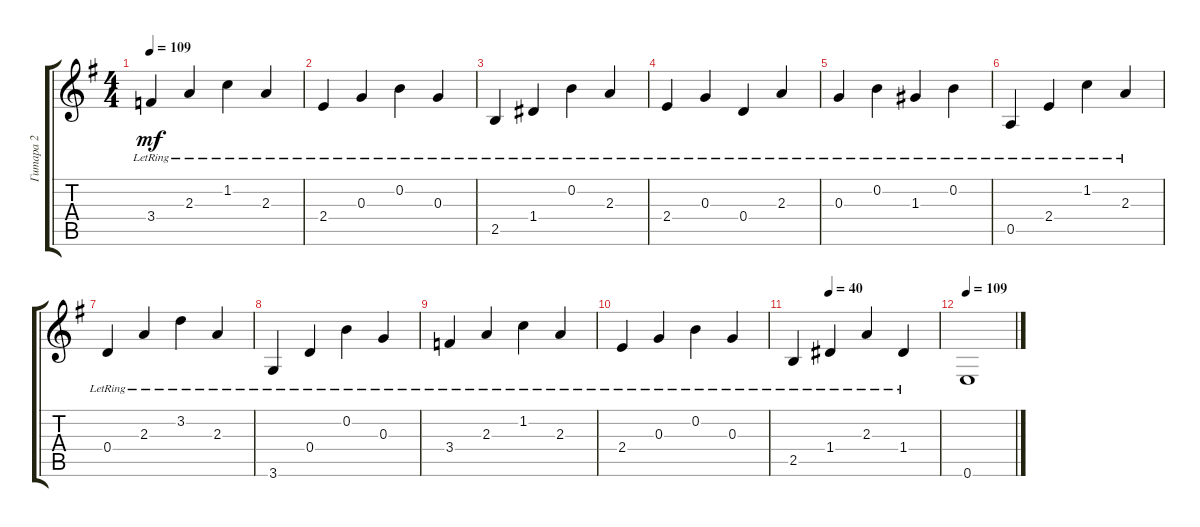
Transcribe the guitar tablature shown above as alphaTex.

\track ("Гитара 2" "Гитара 2") {instrument electricguitarclean}
\staff {score tabs}
\tuning (E4 B3 G3 D3 A2 E2) {hide}
\ts (4 4)
\tempo 109
\clef g2
\ks eminor
3.4{lr}.4{dy mf} 2.3{lr}.4 1.2{lr}.4 2.3{lr}.4 |
2.4{lr}.4 0.3{lr}.4 0.2{lr}.4 0.3{lr}.4 |
2.5{lr}.4 1.4{lr}.4 0.2{lr}.4 2.3{lr}.4 |
2.4{lr}.4 0.3{lr}.4 0.4{lr}.4 2.3{lr}.4 |
0.3{lr}.4 0.2{lr}.4 1.3{lr}.4 0.2{lr}.4 |
0.5{lr}.4 2.4{lr}.4 1.2{lr}.4 2.3{lr}.4 |
0.4{lr}.4 2.3{lr}.4 3.2{lr}.4 2.3{lr}.4 |
3.6{lr}.4 0.4{lr}.4 0.2{lr}.4 0.3{lr}.4 |
3.4{lr}.4 2.3{lr}.4 1.2{lr}.4 2.3{lr}.4 |
2.4{lr}.4 0.3{lr}.4 0.2{lr}.4 0.3{lr}.4 |
\tempo (40 0.25)
2.5{lr}.4 1.4{lr}.4 2.3{lr}.4 1.4{lr}.4 |
\tempo 109
0.6.1
